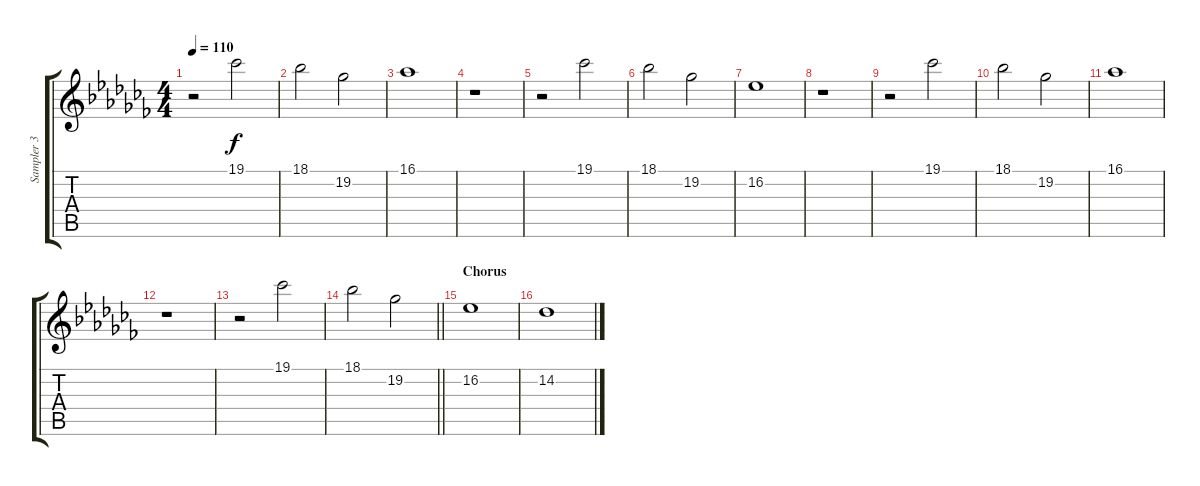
\track ("Sampler 3 - Joe Hahn" "Sampler 3 ") {instrument vibraphone}
\staff {score tabs}
\tuning (E4 B3 G3 D3 A2 E2) {hide}
\ts (4 4)
\tempo 110
\clef g2
\ks abminor
r.2{dy f} 19.1.2 |
18.1.2 19.2.2 |
16.1.1 |
r.1 |
r.2 19.1.2 |
18.1.2 19.2.2 |
16.2.1 |
r.1 |
r.2 19.1.2 |
18.1.2 19.2.2 |
16.1.1 |
r.1 |
r.2 19.1.2 |
\barLineRight lightlight
18.1.2 19.2.2 |
\section ("" "Chorus")
16.2.1 |
14.2.1
